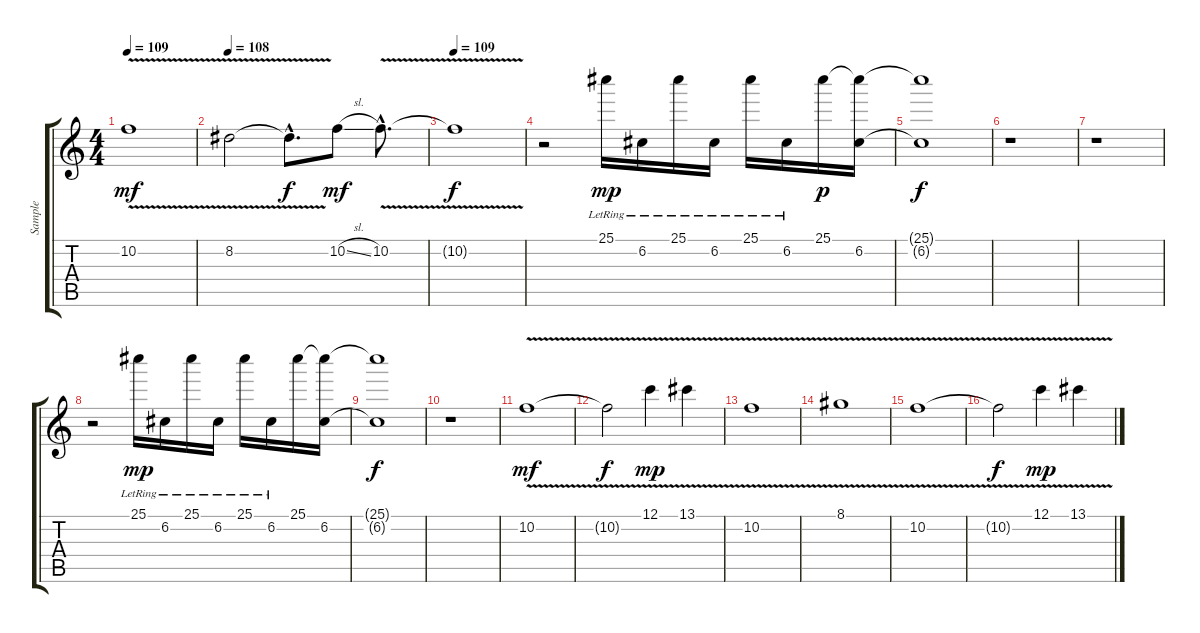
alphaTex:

\track ("Sample" "Sample") {instrument lead6voice}
\staff {score tabs}
\tuning (C5 G4 Eb3 Bb2 F2 C2) {hide}
\ts (4 4)
\tempo 109
\clef g2
\ks c
10.2{v}.1{dy mf} |
\tempo 108
8.2{v}.2 8.2{hac t}.8{d dy f} 10.2{sl}.8{dy mf volume 0} 10.2{v hac}.8{d} |
\tempo 109
10.2{t}.1{dy f} |
r.2{volume 14 balance 8} 25.1{lr}.16{dy mp instrument bagpipe} 6.2{lr}.16{instrument bagpipe} 25.1{lr}.16{instrument bagpipe} 6.2{lr}.16{instrument bagpipe} 25.1{lr}.16{instrument bagpipe} 6.2{lr}.16{instrument bagpipe} 25.1.16{dy p volume 0 instrument bagpipe} (25.1{t} 6.2).16{instrument bagpipe} |
(25.1{t} 6.2{t}).1{dy f instrument bagpipe} |
r.1{volume 12 instrument bagpipe} |
r.1 |
r.2 25.1{lr}.16{dy mp instrument bagpipe} 6.2{lr}.16{instrument bagpipe} 25.1{lr}.16{instrument bagpipe} 6.2{lr}.16{instrument bagpipe} 25.1{lr}.16{instrument bagpipe} 6.2{lr}.16{instrument bagpipe} 25.1.16{volume 0 instrument bagpipe} (25.1{t} 6.2).16{instrument bagpipe} |
(25.1{t} 6.2{t}).1{dy f instrument bagpipe} |
r.1{volume 14 balance 8} |
10.2{v}.1{dy mf instrument lead6voice} |
10.2{t}.2{dy f} 12.1{v}.4{dy mp} 13.1{v}.4 |
10.2{v}.1 |
8.1{v}.1 |
10.2{v}.1 |
10.2{t}.2{dy f} 12.1{v}.4{dy mp} 13.1{v}.4
